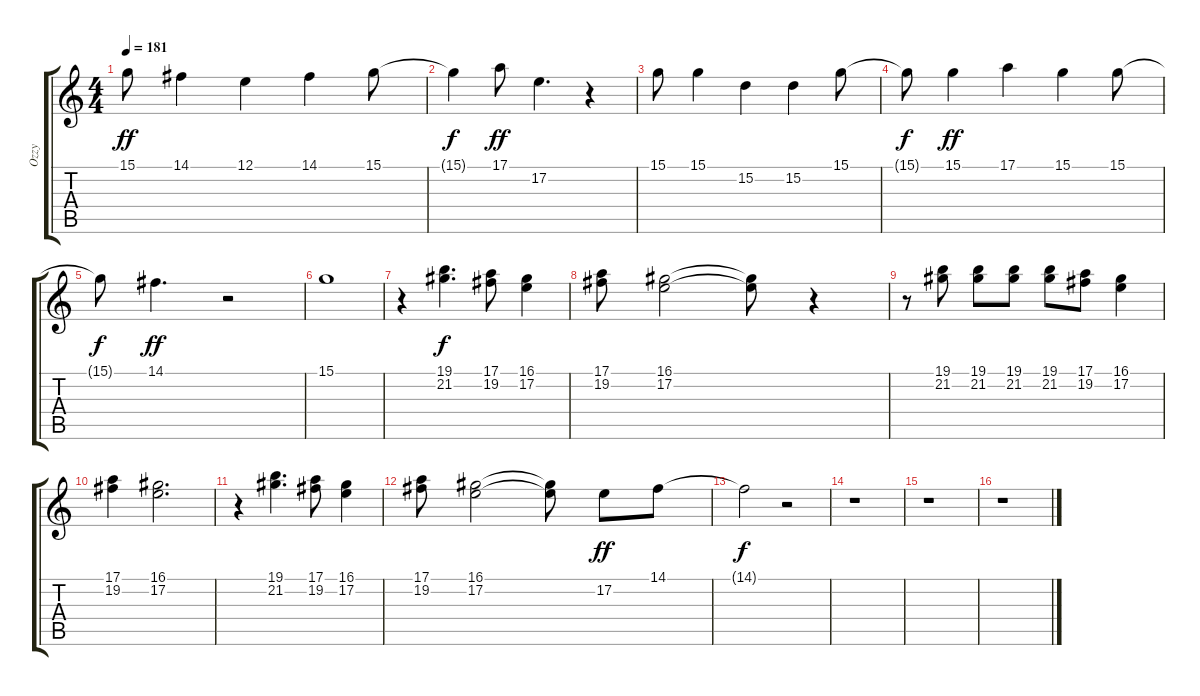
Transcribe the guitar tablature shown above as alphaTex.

\track ("Ozzy" "Ozzy") {instrument stringensemble1}
\staff {score tabs}
\tuning (E4 B3 G3 D3 A2 E2) {hide}
\ts (4 4)
\tempo 181
\clef g2
\ks c
15.1.8{dy ff} 14.1.4 12.1.4 14.1.4 15.1.8 |
15.1{t}.4{dy f} 17.1.8{dy ff} 17.2.4{d} r.4 |
15.1.8 15.1.4 15.2.4 15.2.4 15.1.8 |
15.1{t}.8{dy f} 15.1.4{dy ff} 17.1.4 15.1.4 15.1.8 |
15.1{t}.8{dy f} 14.1.4{d dy ff} r.2 |
15.1.1 |
r.4 (19.1 21.2).4{d dy f} (17.1 19.2).8 (16.1 17.2).4 |
(17.1 19.2).8 (16.1 17.2).2 (16.1{t} 17.2{t}).8 r.4 |
r.8 (19.1 21.2).8 (19.1 21.2).8 (19.1 21.2).8 (19.1 21.2).8 (17.1 19.2).8 (16.1 17.2).4 |
(17.1 19.2).4 (16.1 17.2).2{d} |
r.4 (19.1 21.2).4{d} (17.1 19.2).8 (16.1 17.2).4 |
(17.1 19.2).8 (16.1 17.2).2 (16.1{t} 17.2{t}).8 17.2.8{dy ff} 14.1.8 |
14.1{t}.2{dy f} r.2 |
r.1 |
r.1 |
r.1
